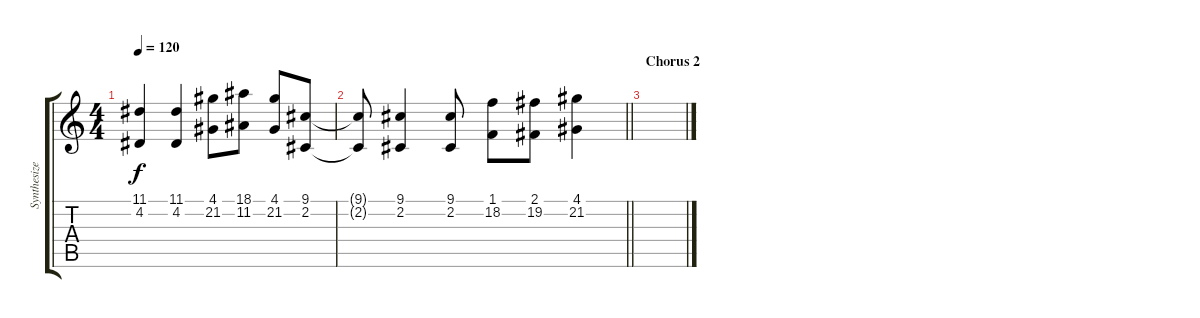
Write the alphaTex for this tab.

\track ("Synthesizer 2" "Synthesize") {instrument stringensemble2}
\staff {score tabs}
\tuning (E4 B3 G3 D3 A2 E2) {hide}
\ts (4 4)
\tempo 120
\clef g2
\ks c
(11.1 4.2).4{dy f} (11.1 4.2).4 (4.1 21.2).8 (18.1 11.2).8 (4.1 21.2).8 (9.1 2.2).8 |
\barLineRight lightlight
(9.1{t} 2.2{t}).8 (9.1 2.2).4 (9.1 2.2).8 (1.1 18.2).8 (2.1 19.2).8 (4.1 21.2).4 |
\section ("" "Chorus 2")
